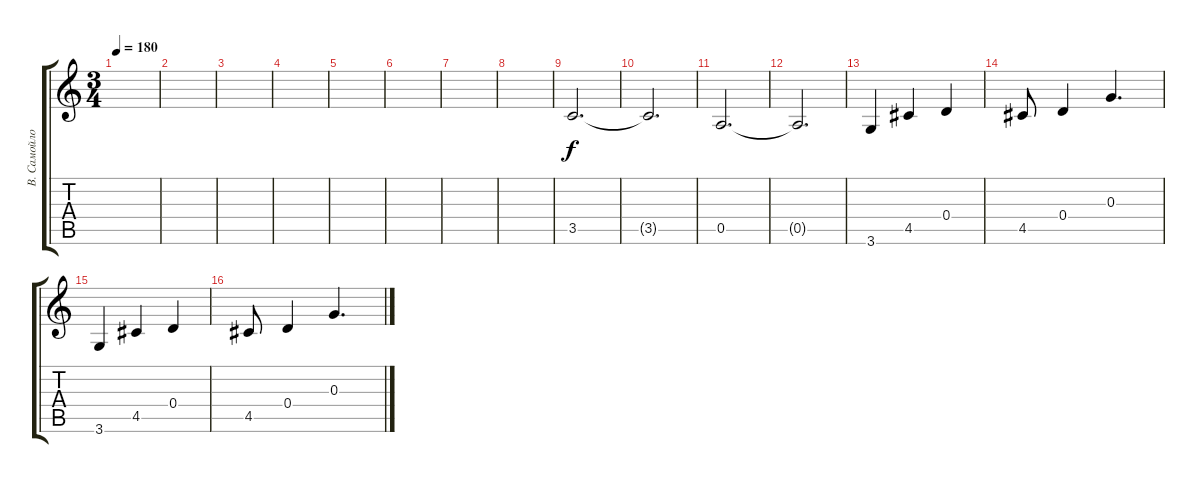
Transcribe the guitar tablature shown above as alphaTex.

\track ("В. Самойлов" "В. Самойло") {instrument electricguitarclean}
\staff {score tabs}
\tuning (E4 B3 G3 D3 A2 E2) {hide}
\ts (3 4)
\tempo 180
\clef g2
\ks c
|
|
|
|
|
|
|
|
3.5.2{d} |
3.5{t}.2{d} |
0.5.2{d} |
0.5{t}.2{d} |
3.6.4 4.5.4 0.4.4 |
4.5.8 0.4.4 0.3.4{d} |
3.6.4 4.5.4 0.4.4 |
4.5.8 0.4.4 0.3.4{d}
